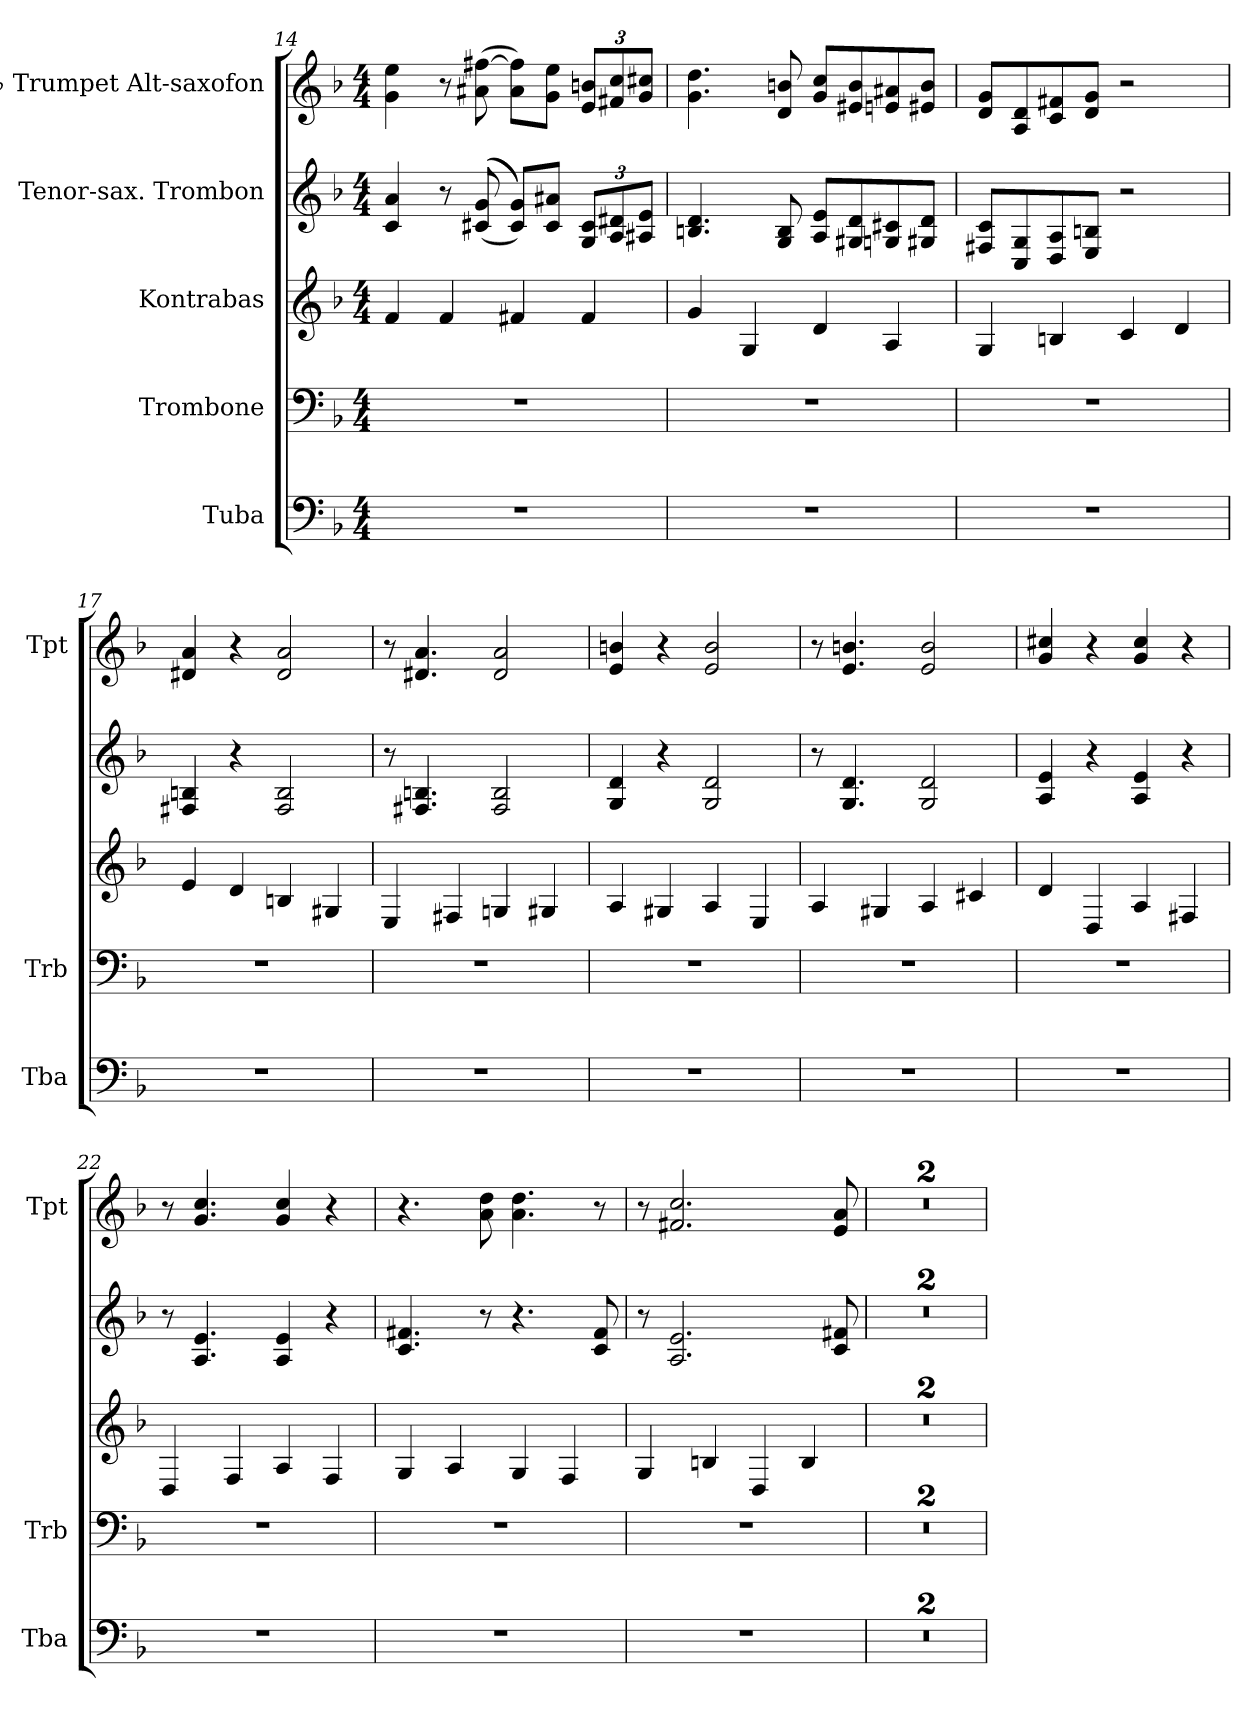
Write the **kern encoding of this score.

**kern	**kern	**kern	**kern	**kern
*part5	*part4	*part3	*part2	*part1
*staff5	*staff4	*staff3	*staff2	*staff1
*I"Tuba	*I"Trombone	*I"Kontrabas	*I"Tenor-sax. Trombon	*I"B♭ Trumpet Alt-saxofon
*I'Tba	*I'Trb	*	*	*I'Tpt
*clefF4	*clefF4	*clefG2	*clefG2	*clefG2
*	*	*ITrd4c7	*ITrd1c2	*ITrd1c2
*k[b-]	*k[b-]	*k[b-e-]	*k[b-e-a-]	*k[b-e-a-]
*M4/4	*M4/4	*M4/4	*M4/4	*M4/4
=14	=14	=14	=14	=14
1r	1r	4B-/	4B-/ 4g/	4f\ 4dd\
.	.	4B-/	8r	8r
.	.	.	(((8Bn/ 8f/	(8g#X\ [8een\
.	.	4Bn/	8B/ 8f/L)))	8g#\ 8ee\]L)
.	.	.	8B/ 8g#X/J	8f\ 8dd\J
*	*	*	*Xbrackettup	*Xbrackettup
.	.	4B/	12F/ 12B/L	12d/ 12an/L
.	.	.	12G/ 12c#X/	12en/ 12b-/
.	.	.	12G#X/ 12d/J	12f/ 12bn/J
=15	=15	=15	=15	=15
1r	1r	4c/	4.An/ 4.c/	4.f\ 4.cc\
.	.	4C/	.	.
.	.	.	8F/ 8A/	8c/ 8an/
.	.	4G/	8G/ 8d/L	8f/ 8b-/L
.	.	.	8F#X/ 8c/	8d#X/ 8a/
.	.	4D/	8Fn/ 8Bn/	8dn/ 8g#X/
.	.	.	8F#X/ 8c/J	8d#X/ 8a/J
!!LO:LB:g=z
=16	=16	=16	=16	=16
1r	1r	4C/	8En/ 8B-/L	8c/ 8f/L
.	.	.	8BB-/ 8F/	8G/ 8c/
.	.	4En/	8C/ 8G/	8B-/ 8en/
.	.	.	8D/ 8An/J	8c/ 8f/J
.	.	4F/	2r	2r
.	.	4G/	.	.
=17	=17	=17	=17	=17
1r	1r	4A/	4En/ 4An/	4c#X/ 4g/
.	.	4G/	4r	4r
.	.	4En/	2E/ 2A/	2c#/ 2g/
.	.	4C#X/	.	.
=18	=18	=18	=18	=18
1r	1r	4AA/	8r	8r
.	.	.	4.En/ 4.An/	4.c#X/ 4.g/
.	.	4BBn/	.	.
.	.	4Cn/	2E/ 2A/	2c#/ 2g/
.	.	4C#X/	.	.
=19	=19	=19	=19	=19
1r	1r	4D/	4F/ 4c/	4d/ 4an/
.	.	4C#X/	4r	4r
.	.	4D/	2F/ 2c/	2d/ 2a/
.	.	4AA/	.	.
=20	=20	=20	=20	=20
1r	1r	4D/	8r	8r
.	.	.	4.F/ 4.c/	4.d/ 4.an/
.	.	4C#X/	.	.
.	.	4D/	2F/ 2c/	2d/ 2a/
.	.	4F#X/	.	.
!!LO:PB:g=z
=21	=21	=21	=21	=21
1r	1r	4G/	4G/ 4d/	4f/ 4bn/
.	.	4GG/	4r	4r
.	.	4D/	4G/ 4d/	4f/ 4b/
.	.	4BBn/	4r	4r
=22	=22	=22	=22	=22
1r	1r	4GG/	8r	8r
.	.	.	4.G/ 4.d/	4.f/ 4.b-/
.	.	4BB-/	.	.
.	.	4D/	4G/ 4d/	4f/ 4b-/
.	.	4BB-/	4r	4r
=23	=23	=23	=23	=23
1r	1r	4C/	4.B-/ 4.en/	4.r
.	.	4D/	.	.
.	.	.	8r	8g\ 8cc\
.	.	4C/	4.r	4.g\ 4.cc\
.	.	4BB-/	.	.
.	.	.	8B-/ 8e/	8r
=24	=24	=24	=24	=24
1r	1r	4C/	8r	8r
.	.	.	2.G/ 2.d/	2.en/ 2.b-/
.	.	4En/	.	.
.	.	4GG/	.	.
.	.	4E/	.	.
.	.	.	8B-/ 8en/	8d/ 8g/
=25	=25	=25	=25	=25
1r	1r	1r	1r	1r
=26	=26	=26	=26	=26
1r	1r	1r	1r	1r
=	=	=	=	=
*-	*-	*-	*-	*-
